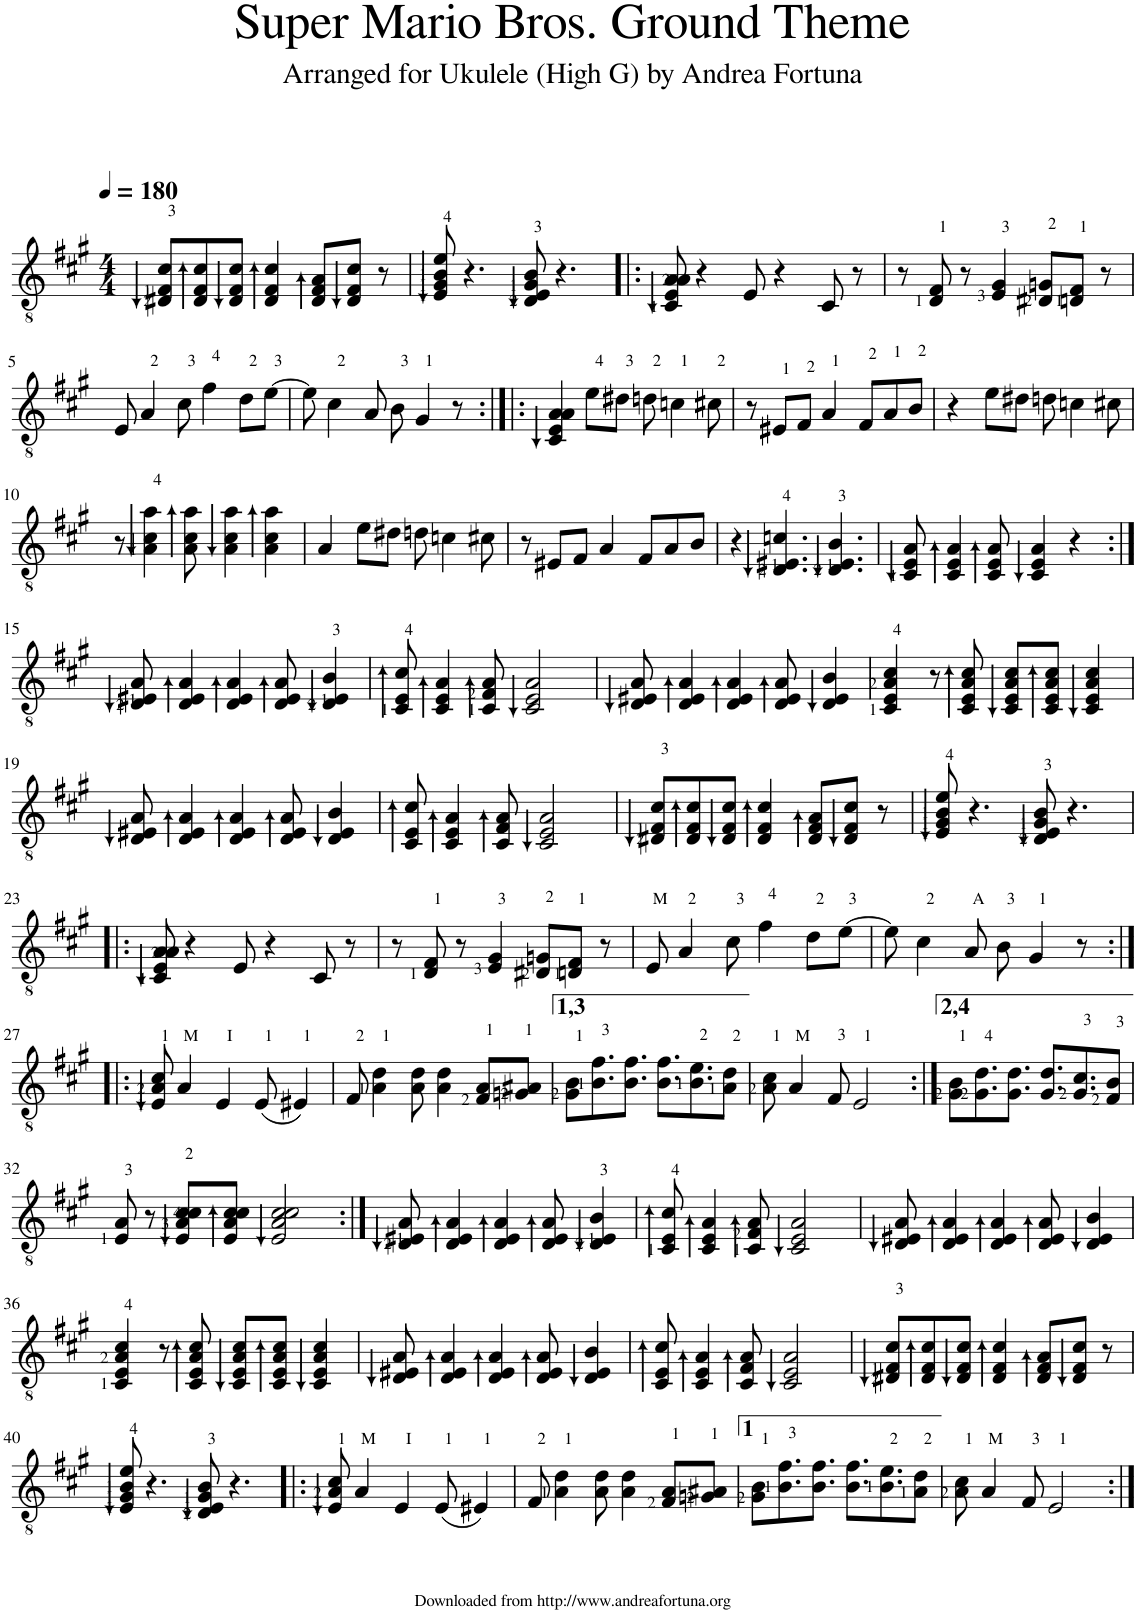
**kern
*part1
*staff1
*I"Ukulele
*clefGv2
*k[f#c#g#]
*M4/4
*MM180
=1
8D#X/ 8F#/ 8c#/L
8D#/ 8F#/ 8c#/
8D#/ 8F#/ 8c#/J
4D#/ 4F#/ 4c#/
8D#/ 8F#/ 8A/L
8D#/ 8F#/ 8c#/J
8r
=2
8E/ 8G#/ 8B/ 8e/
4.r
8D/ 8E/ 8G#/ 8B/
4.r
=3!|:
8C#/ 8E/ 8A/ 8A/
4r
8E/
4r
8C#/
8r
=4
8r
8D/ 8F#/
8r
4E/ 4G#/
8D#X/ 8Gn/L
8Dn/ 8F#/J
8r
!!LO:LB:g=z
=5
8E/
4A/
8c#\
4f#\
8d\L
[8e\J
=6
8e\]
4c#\
8A/
8B\
4G#/
8r
=7:|!|:
4C#/ 4E/ 4A/ 4A/
8e\L
8d#X\J
8dn\
4cn\
8c#X\
=8
8r
8E#X/L
8F#/J
4A/
8F#/L
8A/
8B/J
=9
4r
8e\L
8d#X\J
8dn\
4cn\
8c#X\
!!LO:LB:g=z
=10
8r
4A\ 4c#\ 4a\
8A\ 8c#\ 8a\
4A\ 4c#\ 4a\
4A\ 4c#\ 4a\
=11
4A/
8e\L
8d#X\J
8dn\
4cn\
8c#X\
=12
8r
8E#X/L
8F#/J
4A/
8F#/L
8A/
8B/J
=13
4r
4.D/ 4.E#X/ 4.cn/
4.D/ 4.E#/ 4.B/
=14
8C#/ 8E/ 8A/
4C#/ 4E/ 4A/
8C#/ 8E/ 8A/
4C#/ 4E/ 4A/
4r
!!LO:LB:g=z
=15:|!
8D/ 8E#X/ 8A/
4D/ 4E#/ 4A/
4D/ 4E#/ 4A/
8D/ 8E#/ 8A/
4D/ 4E#/ 4B/
=16
8C#/ 8E/ 8c#/
4C#/ 4E/ 4A/
8C#/ 8F#/ 8A/
2C#/ 2E/ 2A/
=17
8D/ 8E#X/ 8A/
4D/ 4E#/ 4A/
4D/ 4E#/ 4A/
8D/ 8E#/ 8A/
4D/ 4E#/ 4B/
=18
4C#/ 4E/ 4A/ 4c#/
8r
8C#/ 8E/ 8A/ 8c#/
8C#/ 8E/ 8A/ 8c#/L
8C#/ 8E/ 8A/ 8c#/J
4C#/ 4E/ 4A/ 4c#/
!!LO:LB:g=z
=19
8D/ 8E#X/ 8A/
4D/ 4E#/ 4A/
4D/ 4E#/ 4A/
8D/ 8E#/ 8A/
4D/ 4E#/ 4B/
=20
8C#/ 8E/ 8c#/
4C#/ 4E/ 4A/
8C#/ 8F#/ 8A/
2C#/ 2E/ 2A/
=21
8D#X/ 8F#/ 8c#/L
8D#/ 8F#/ 8c#/
8D#/ 8F#/ 8c#/J
4D#/ 4F#/ 4c#/
8D#/ 8F#/ 8A/L
8D#/ 8F#/ 8c#/J
8r
=22
8E/ 8G#/ 8B/ 8e/
4.r
8D/ 8E/ 8G#/ 8B/
4.r
!!LO:LB:g=z
=23!|:
8C#/ 8E/ 8A/ 8A/
4r
8E/
4r
8C#/
8r
=24
8r
8D/ 8F#/
8r
4E/ 4G#/
8D#X/ 8Gn/L
8Dn/ 8F#/J
8r
=25
8E/
4A/
8c#\
4f#\
8d\L
[8e\J
=26
8e\]
4c#\
8A/
8B\
4G#/
8r
!!LO:LB:g=z
=27:|!|:
8E/ 8A/ 8c#/
4A/
4E/
(8E/
4E#X/)
=28
8F#/
4A\ 4d\
8A\ 8d\
4A\ 4d\
8F#/ 8A/L
8Gn/ 8A#X/J
=29
8G#\ 8B\L
8.B\ 8.f#\
8.B\ 8.f#\J
8.B\ 8.f#\L
8.B\ 8.e\
8A\ 8d\J
=30
8A\ 8c#\
4A/
8F#/
2E/
=31:|!
8G#\ 8B\L
8.G#\ 8.d\
8.G#\ 8.d\J
8.G#/ 8.d/L
8.G#/ 8.c#/
8F#/ 8B/J
!!LO:LB:g=z
=32
8E/ 8A/
8r
8E/ 8A/ 8c#/ 8c#/L
8E/ 8A/ 8c#/ 8c#/J
2E/ 2A/ 2c#/ 2c#/
=33:|!
8D/ 8E#X/ 8A/
4D/ 4E#/ 4A/
4D/ 4E#/ 4A/
8D/ 8E#/ 8A/
4D/ 4E#/ 4B/
=34
8C#/ 8E/ 8c#/
4C#/ 4E/ 4A/
8C#/ 8F#/ 8A/
2C#/ 2E/ 2A/
=35
8D/ 8E#X/ 8A/
4D/ 4E#/ 4A/
4D/ 4E#/ 4A/
8D/ 8E#/ 8A/
4D/ 4E#/ 4B/
!!LO:LB:g=z
=36
4C#/ 4E/ 4A/ 4c#/
8r
8C#/ 8E/ 8A/ 8c#/
8C#/ 8E/ 8A/ 8c#/L
8C#/ 8E/ 8A/ 8c#/J
4C#/ 4E/ 4A/ 4c#/
=37
8D/ 8E#X/ 8A/
4D/ 4E#/ 4A/
4D/ 4E#/ 4A/
8D/ 8E#/ 8A/
4D/ 4E#/ 4B/
=38
8C#/ 8E/ 8c#/
4C#/ 4E/ 4A/
8C#/ 8F#/ 8A/
2C#/ 2E/ 2A/
=39
8D#X/ 8F#/ 8c#/L
8D#/ 8F#/ 8c#/
8D#/ 8F#/ 8c#/J
4D#/ 4F#/ 4c#/
8D#/ 8F#/ 8A/L
8D#/ 8F#/ 8c#/J
8r
!!LO:LB:g=z
=40
8E/ 8G#/ 8B/ 8e/
4.r
8D/ 8E/ 8G#/ 8B/
4.r
=41!|:
8E/ 8A/ 8c#/
4A/
4E/
(8E/
4E#X/)
=42
8F#/
4A\ 4d\
8A\ 8d\
4A\ 4d\
8F#/ 8A/L
8Gn/ 8A#X/J
=43
8G#\ 8B\L
8.B\ 8.f#\
8.B\ 8.f#\J
8.B\ 8.f#\L
8.B\ 8.e\
8A\ 8d\J
=44
8A\ 8c#\
4A/
8F#/
2E/
=:|!
*-
